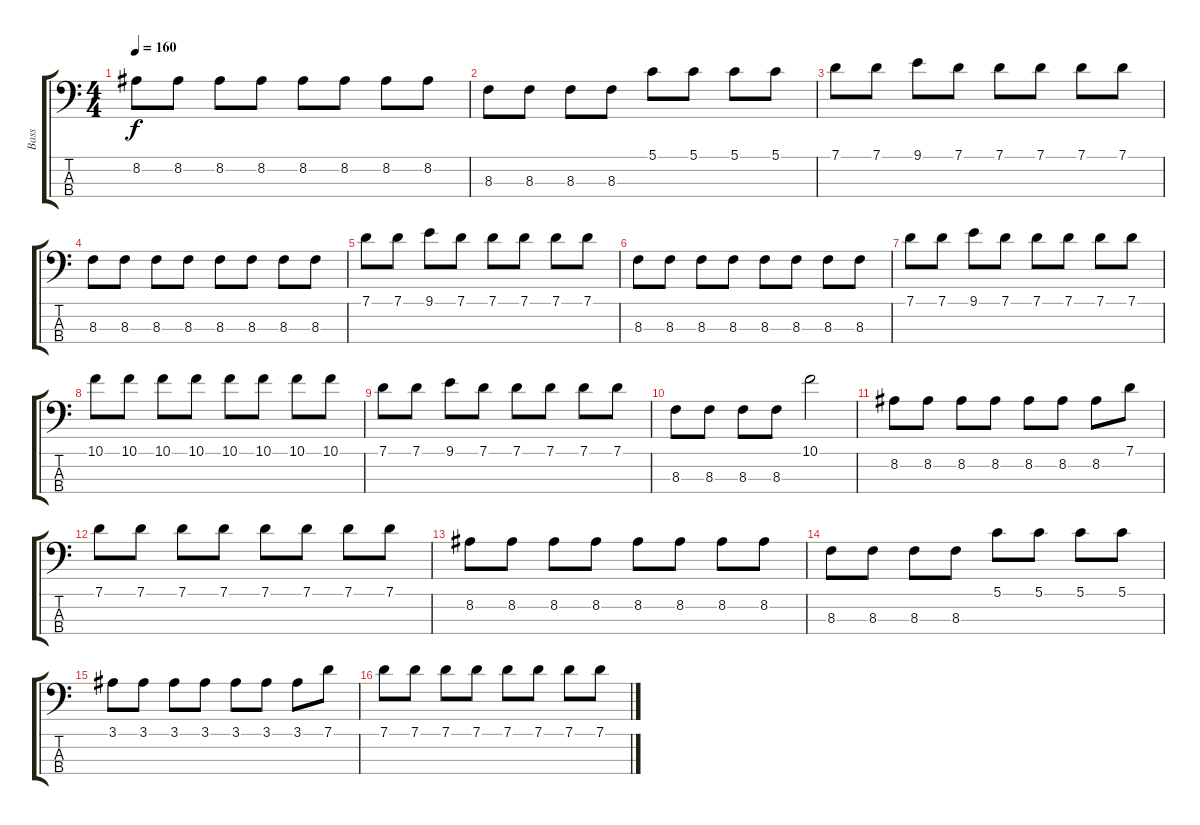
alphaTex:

\track ("Bass" "Bass") {instrument electricbasspick}
\staff {score tabs}
\tuning (G2 D2 A1 E1) {hide}
\ts (4 4)
\tempo 160
\clef f4
\ks c
8.2.8{dy f} 8.2.8 8.2.8 8.2.8 8.2.8 8.2.8 8.2.8 8.2.8 |
8.3.8 8.3.8 8.3.8 8.3.8 5.1.8 5.1.8 5.1.8 5.1.8 |
7.1.8 7.1.8 9.1.8 7.1.8 7.1.8 7.1.8 7.1.8 7.1.8 |
8.3.8 8.3.8 8.3.8 8.3.8 8.3.8 8.3.8 8.3.8 8.3.8 |
7.1.8 7.1.8 9.1.8 7.1.8 7.1.8 7.1.8 7.1.8 7.1.8 |
8.3.8 8.3.8 8.3.8 8.3.8 8.3.8 8.3.8 8.3.8 8.3.8 |
7.1.8 7.1.8 9.1.8 7.1.8 7.1.8 7.1.8 7.1.8 7.1.8 |
10.1.8 10.1.8 10.1.8 10.1.8 10.1.8 10.1.8 10.1.8 10.1.8 |
7.1.8 7.1.8 9.1.8 7.1.8 7.1.8 7.1.8 7.1.8 7.1.8 |
8.3.8 8.3.8 8.3.8 8.3.8 10.1.2 |
8.2.8 8.2.8 8.2.8 8.2.8 8.2.8 8.2.8 8.2.8 7.1.8 |
7.1.8 7.1.8 7.1.8 7.1.8 7.1.8 7.1.8 7.1.8 7.1.8 |
8.2.8 8.2.8 8.2.8 8.2.8 8.2.8 8.2.8 8.2.8 8.2.8 |
8.3.8 8.3.8 8.3.8 8.3.8 5.1.8 5.1.8 5.1.8 5.1.8 |
3.1.8 3.1.8 3.1.8 3.1.8 3.1.8 3.1.8 3.1.8 7.1.8 |
7.1.8 7.1.8 7.1.8 7.1.8 7.1.8 7.1.8 7.1.8 7.1.8
